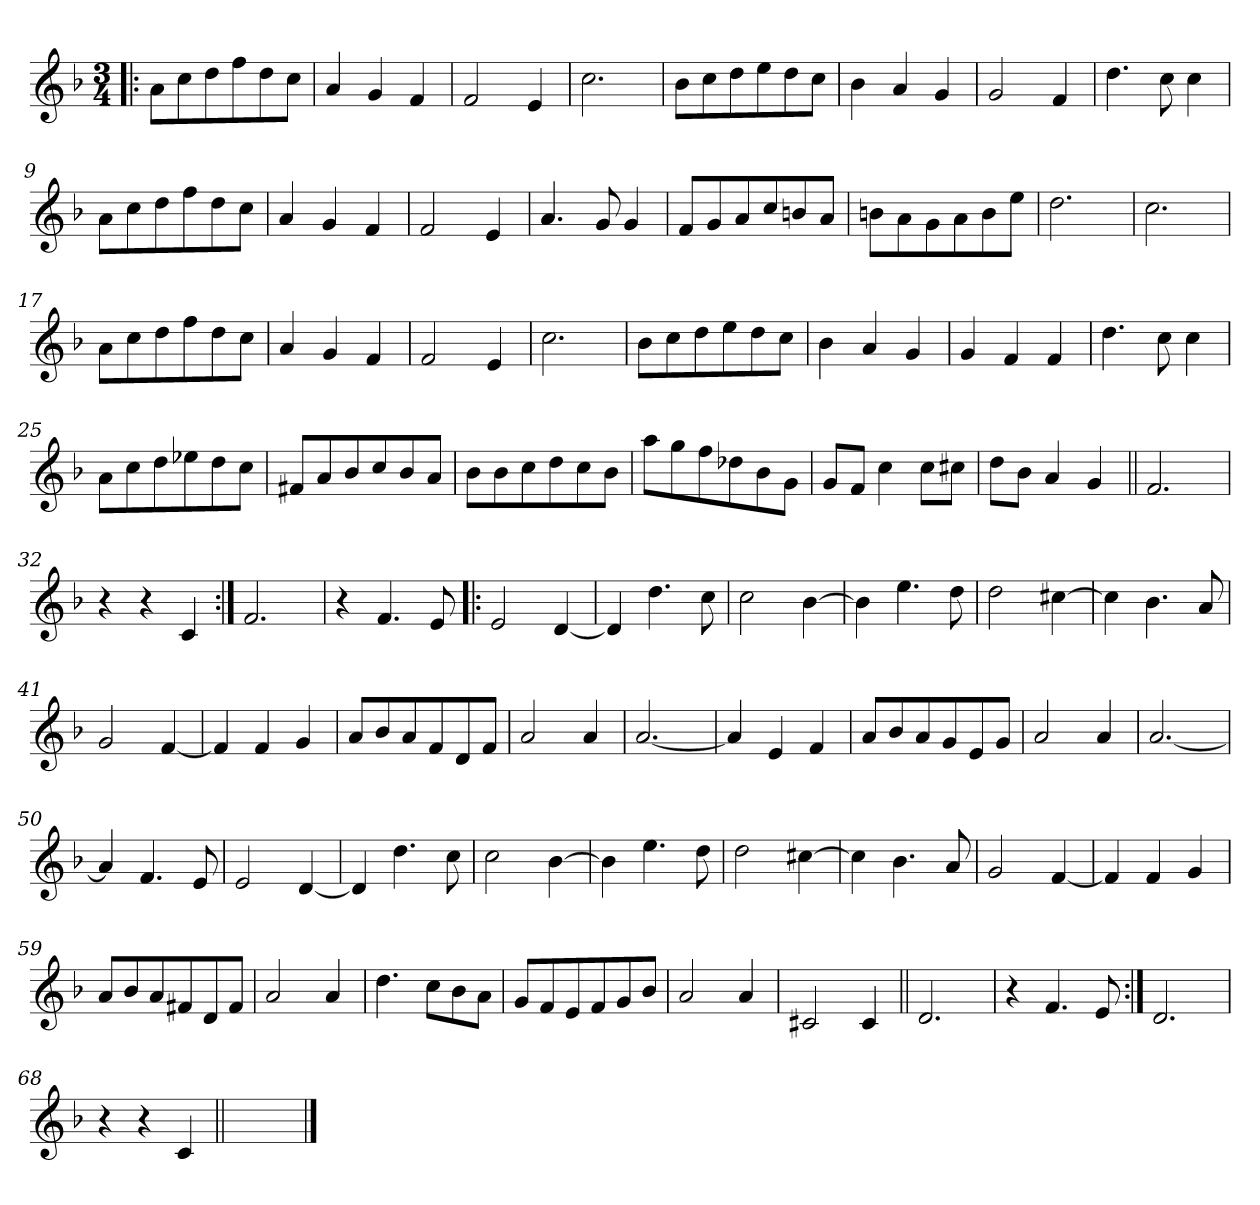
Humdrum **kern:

**kern
*part1
*staff1
*clefG2
*k[b-]
*F:
*M3/4
=1!|:
8a\L
8cc\
8dd\
8ff\
8dd\
8cc\J
=2
4a/
4g/
4f/
=3
2f/
4e/
=4
2.cc\
=5
8b-\L
8cc\
8dd\
8ee\
8dd\
8cc\J
!!LO:LB:g=z
=6
4b-\
4a/
4g/
=7
2g/
4f/
=8
4.dd\
8cc\
4cc\
=9
8a\L
8cc\
8dd\
8ff\
8dd\
8cc\J
=10
4a/
4g/
4f/
=11
2f/
4e/
!!LO:LB:g=z
=12
4.a/
8g/
4g/
=13
8f/L
8g/
8a/
8cc/
8bn/
8a/J
=14
8bn\L
8a\
8g\
8a\
8b\
8ee\J
=15
2.dd\
=16
2.cc\
=17
8a\L
8cc\
8dd\
8ff\
8dd\
8cc\J
!!LO:LB:g=z
=18
4a/
4g/
4f/
=19
2f/
4e/
=20
2.cc\
=21
8b-\L
8cc\
8dd\
8ee\
8dd\
8cc\J
=22
4b-\
4a/
4g/
=23
4g/
4f/
4f/
=24
4.dd\
8cc\
4cc\
!!LO:LB:g=z
=25
8a\L
8cc\
8dd\
8ee-X\
8dd\
8cc\J
=26
8f#X/L
8a/
8b-/
8cc/
8b-/
8a/J
=27
8b-\L
8b-\
8cc\
8dd\
8cc\
8b-\J
=28
8aa\L
8gg\
8ff\
8dd-X\
8b-\
8g\J
=29
8g/L
8f/J
4cc\
8cc\L
8cc#X\J
!!LO:LB:g=z
=30
8dd\L
8b-\J
4a/
4g/
=31||
2.f/
=32
4r
4r
4c/
=33:|!
2.f/
=34
4r
4.f/
8e/
=35!|:
2e/
[4d/
=36
4d/]
4.dd\
8cc\
!!LO:LB:g=z
=37
2cc\
[4b-\
=38
4b-\]
4.ee\
8dd\
=39
2dd\
[4cc#X\
=40
4cc#\]
4.b-\
8a/
=41
2g/
[4f/
=42
4f/]
4f/
4g/
=43
8a/L
8b-/
8a/
8f/
8d/
8f/J
!!LO:LB:g=z
=44
2a/
4a/
=45
[2.a/
=46
4a/]
4e/
4f/
=47
8a/L
8b-/
8a/
8g/
8e/
8g/J
=48
2a/
4a/
=49
[2.a/
!!LO:LB:g=z
=50
4a/]
4.f/
8e/
=51
2e/
[4d/
=52
4d/]
4.dd\
8cc\
=53
2cc\
[4b-\
=54
4b-\]
4.ee\
8dd\
=55
2dd\
[4cc#X\
=56
4cc#\]
4.b-\
8a/
!!LO:LB:g=z
=57
2g/
[4f/
=58
4f/]
4f/
4g/
=59
8a/L
8b-/
8a/
8f#X/
8d/
8f#/J
=60
2a/
4a/
=61
4.dd\
8cc\L
8b-\
8a\J
=62
8g/L
8f/
8e/
8f/
8g/
8b-/J
!!LO:LB:g=z
=63
2a/
4a/
=64
2c#X/
4c#/
=65||
2.d/
=66
4r
4.f/
8e/
=67:|!
2.d/
=68
4r
4r
4c/
=69||
*stria0
2.ryy
==
*-
